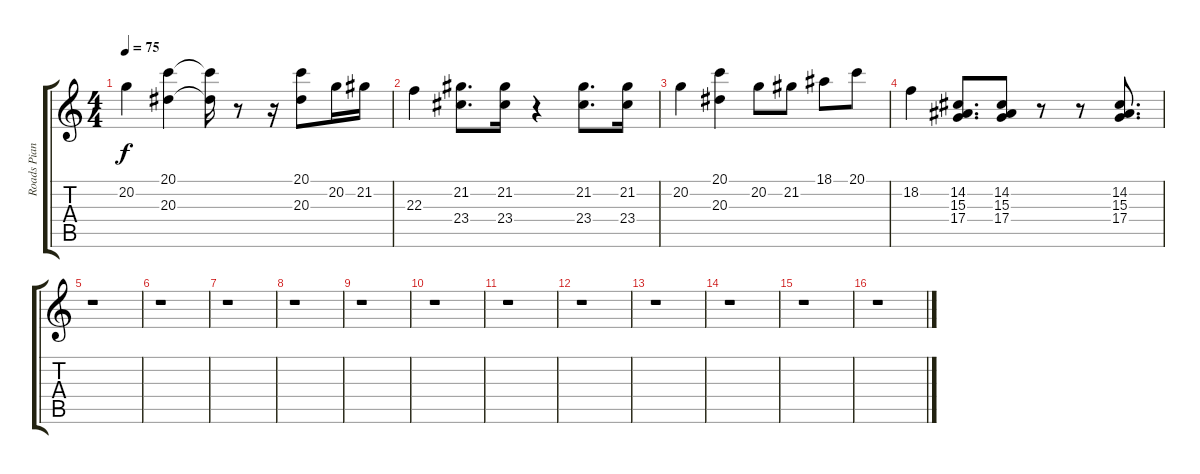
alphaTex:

\track ("Roads Piano" "Roads Pian") {instrument electricpiano1}
\staff {score tabs}
\tuning (E4 B3 G3 D3 A2 E2) {hide}
\ts (4 4)
\tempo 75
\clef g2
\ks c
20.2.4{dy f instrument electricpiano1} (20.1 20.3).4 (20.1{t} 20.3{t}).16 r.8 r.16 (20.1 20.3).8 20.2.16 21.2.16 |
22.3.4 (21.2 23.4).8{d} (21.2 23.4).16 r.4 (21.2 23.4).8{d} (21.2 23.4).16 |
20.2.4 (20.1 20.3).4 20.2.8 21.2.8 18.1.8 20.1.8 |
18.2.4 (14.2 15.3 17.4).8{d} (14.2 15.3 17.4).8 r.8 r.8 (14.2 15.3 17.4).8{d} |
r.1 |
r.1 |
r.1 |
r.1 |
r.1 |
r.1 |
r.1 |
r.1 |
r.1 |
r.1 |
r.1 |
r.1
